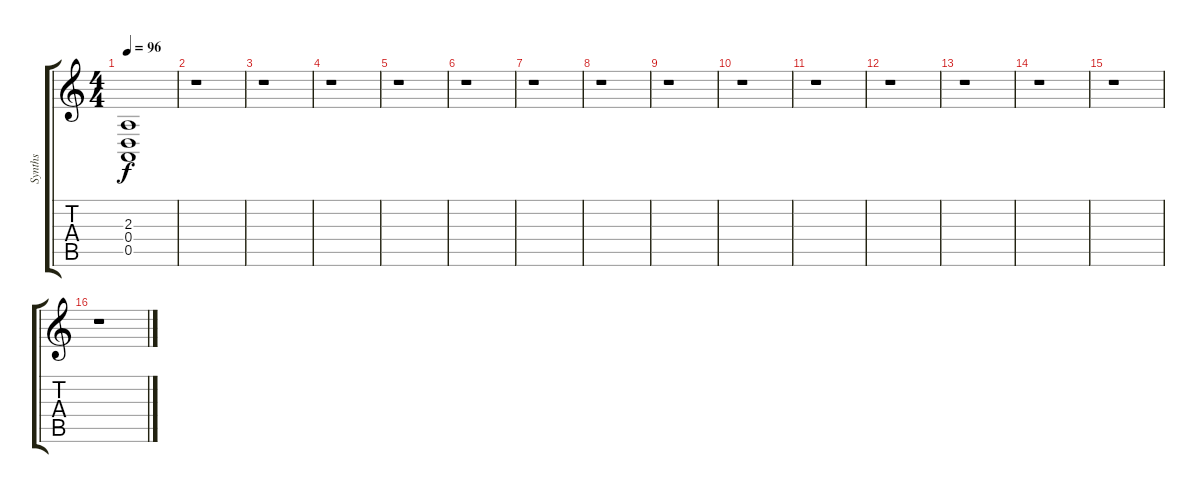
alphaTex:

\track ("Synths" "Synths") {instrument pad2warm}
\staff {score tabs}
\tuning (E4 B3 G3 D3 A2 E2) {hide}
\ts (4 4)
\tempo 96
\clef g2
\ks c
(2.3 0.4 0.5).1{dy f} |
r.1 |
r.1 |
r.1 |
r.1 |
r.1 |
r.1 |
r.1 |
r.1 |
r.1 |
r.1 |
r.1 |
r.1 |
r.1 |
r.1 |
r.1
